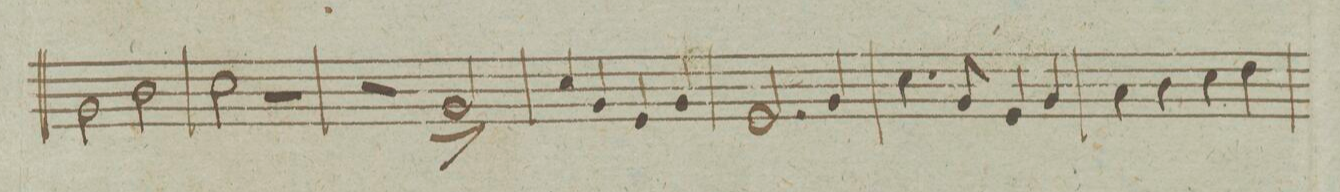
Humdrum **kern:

**kern
*I"Clarinetto Secondo in C. et B.
*clefG2
*k[]
*met(c|)
*M2/2
2g\
2b\
=219
2cc\
2r
=220
2r
2g/^
=221
4cc/
4g/
4e/
4g/
=222
2.e/
4g/
=223
4.cc\
8g/
4e/
4g/
=224
4a\
4b\
4cc\
4dd\
=225
*-
